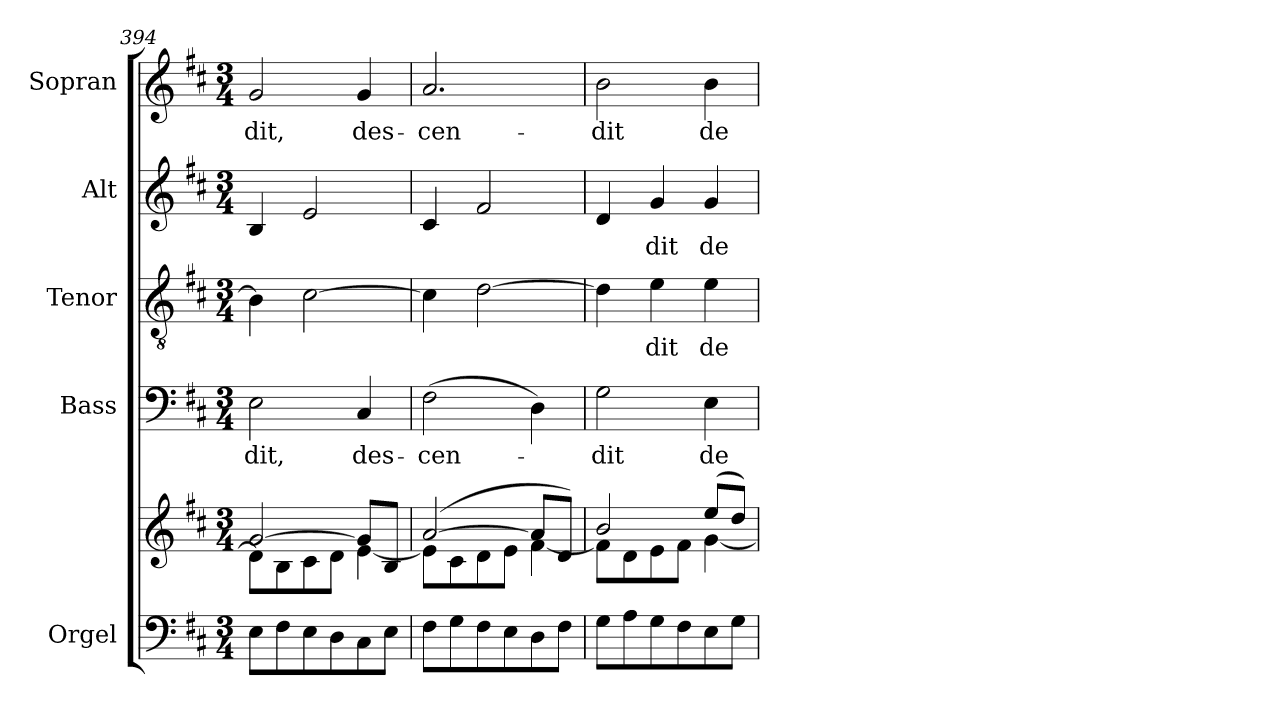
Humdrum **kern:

**kern	**kern	**kern	**text	**kern	**text	**kern	**text	**kern	**text
*part5	*part5	*part4	*part4	*part3	*part3	*part2	*part2	*part1	*part1
*staff6	*staff5	*staff4	*staff4	*staff3	*staff3	*staff2	*staff2	*staff1	*staff1
*I"Orgel	*	*I"Bass	*	*I"Tenor	*	*I"Alt	*	*I"Sopran	*
*I'Org.	*	*I'B.	*	*I'T.	*	*I'A.	*	*I'S.	*
!!LO:LB:g=z
*clefF4	*clefG2	*clefF4	*	*clefGv2	*	*clefG2	*	*clefG2	*
*k[f#c#]	*k[f#c#]	*k[f#c#]	*	*k[f#c#]	*	*k[f#c#]	*	*k[f#c#]	*
*D:	*D:	*D:	*	*D:	*	*D:	*	*D:	*
*M3/4	*M3/4	*M3/4	*	*M3/4	*	*M3/4	*	*M3/4	*
=394	=394	=394	=394	=394	=394	=394	=394	=394	=394
*	*^	*	*	*	*	*	*	*	*
!	!	!	!	!LO:LY:b	!	!	!	!	!	!LO:LY:b
8E\L	[>2g/	8d\L]	2E\	-dit,	4B\]	.	4B/	.	2g/	-dit,
8F#\	.	8B\	.	.	.	.	.	.	.	.
8E\	.	8c#\	.	.	[2c#\	.	2e/	.	.	.
8D\	.	8d\J	.	.	.	.	.	.	.	.
!	!	!	!	!LO:LY:b	!	!	!	!	!	!LO:LY:b
8C#\	8g/L]	[<4e\	4C#/	des-	.	.	.	.	4g/	des-
8E\J	8B/J	.	.	.	.	.	.	.	.	.
=395	=395	=395	=395	=395	=395	=395	=395	=395	=395	=395
!	!	!	!	!LO:LY:b	!	!	!	!	!	!LO:LY:b
8F#\L	([>2a/	8e\L]	(>2F#\	-cen-	4c#\]	.	4c#/	.	2.a/	-cen-
8G\	.	8c#\	.	.	.	.	.	.	.	.
8F#\	.	8d\	.	.	[2d\	.	2f#/	.	.	.
8E\	.	8e\J	.	.	.	.	.	.	.	.
8D\	8a/L]	[<4f#\	4D\)	.	.	.	.	.	.	.
8F#\J	8d/J)	.	.	.	.	.	.	.	.	.
=396	=396	=396	=396	=396	=396	=396	=396	=396	=396	=396
!	!	!	!	!LO:LY:b	!	!	!	!	!	!LO:LY:b
8G\L	2b/	8f#\L]	2G\	-dit	4d\]	.	4d/	.	2b\	-dit
8A\	.	8d\	.	.	.	.	.	.	.	.
!	!	!	!	!	!	!LO:LY:b	!	!LO:LY:b	!	!
8G\	.	8e\	.	.	4e\	-dit	4g/	-dit	.	.
8F#\	.	8f#\J	.	.	.	.	.	.	.	.
!	!	!	!	!LO:LY:b	!	!LO:LY:b	!	!LO:LY:b	!	!LO:LY:b
8E\	(>8ee/L	[<4g\	4E\	de	4e\	de	4g/	de	4b\	de
8G\J	8dd/J)	.	.	.	.	.	.	.	.	.
*	*v	*v	*	*	*	*	*	*	*	*
=	=	=	=	=	=	=	=	=	=
*-	*-	*-	*-	*-	*-	*-	*-	*-	*-
